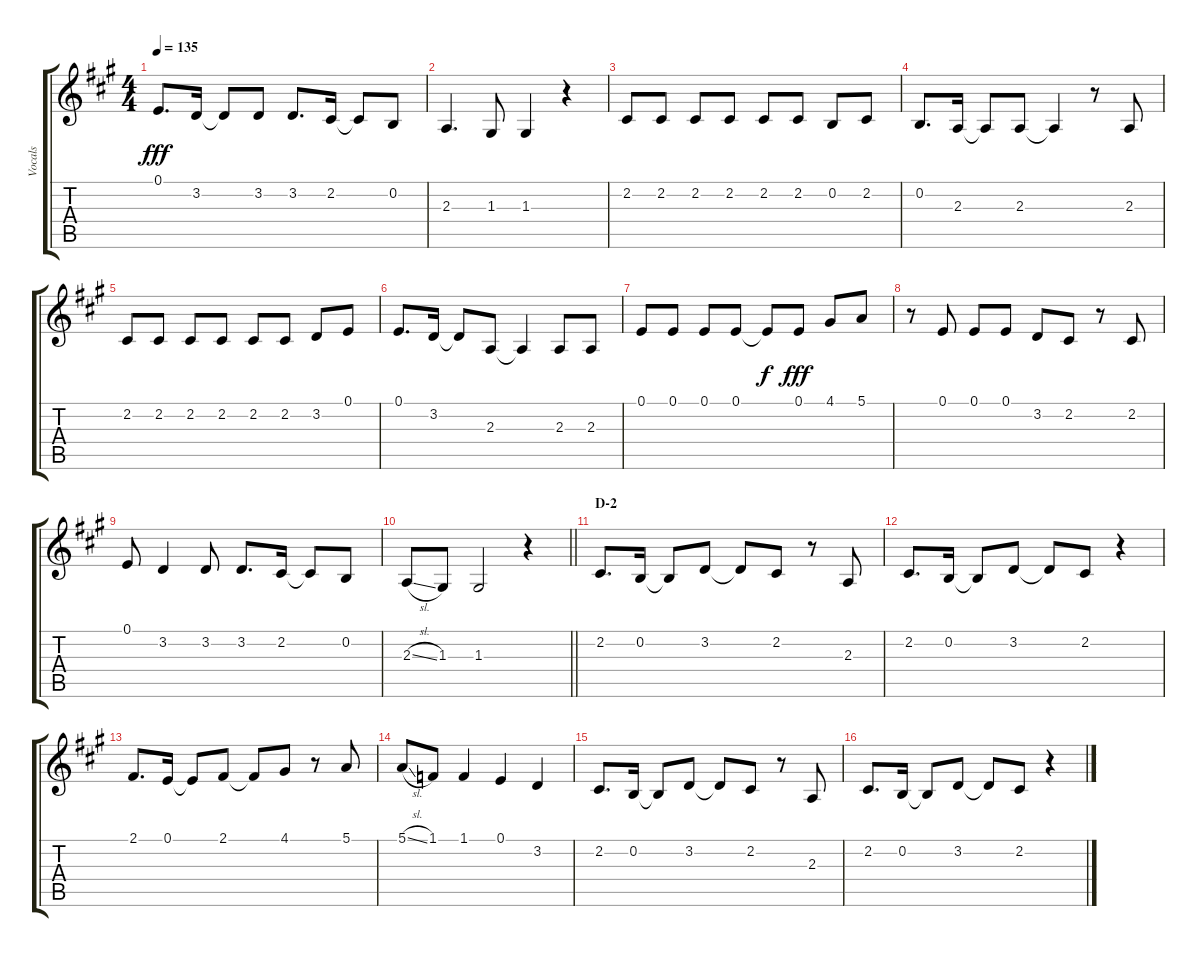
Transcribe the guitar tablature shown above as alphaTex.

\track ("Vocals" "Vocals") {instrument voiceoohs}
\staff {score tabs}
\tuning (E4 B3 G3 D3 A2 E2) {hide}
\ts (4 4)
\tempo 135
\clef g2
\ks a
0.1.8{d dy fff} 3.2.16 3.2{t}.8 3.2.8 3.2.8{d} 2.2.16 2.2{t}.8 0.2.8 |
2.3.4{d} 1.3.8 1.3.4 r.4 |
2.2.8 2.2.8 2.2.8 2.2.8 2.2.8 2.2.8 0.2.8 2.2.8 |
0.2.8{d} 2.3.16 2.3{t}.8 2.3.8 2.3{t}.4 r.8 2.3.8 |
2.2.8 2.2.8 2.2.8 2.2.8 2.2.8 2.2.8 3.2.8 0.1.8 |
0.1.8{d} 3.2.16 3.2{t}.8 2.3.8 2.3{t}.4 2.3.8 2.3.8 |
0.1.8 0.1.8 0.1.8 0.1.8 0.1{t}.8{dy f} 0.1.8{dy fff} 4.1.8 5.1.8 |
r.8 0.1.8 0.1.8 0.1.8 3.2.8 2.2.8 r.8 2.2.8 |
0.1.8 3.2.4 3.2.8 3.2.8{d} 2.2.16 2.2{t}.8 0.2.8 |
\barLineRight lightlight
2.3{sl}.8 1.3.8 1.3.2 r.4 |
\section ("" "D-2")
2.2.8{d} 0.2.16 0.2{t}.8 3.2.8 3.2{t}.8 2.2.8 r.8 2.3.8 |
2.2.8{d} 0.2.16 0.2{t}.8 3.2.8 3.2{t}.8 2.2.8 r.4 |
2.1.8{d} 0.1.16 0.1{t}.8 2.1.8 2.1{t}.8 4.1.8 r.8 5.1.8 |
5.1{sl}.8 1.1.8 1.1.4 0.1.4 3.2.4 |
2.2.8{d} 0.2.16 0.2{t}.8 3.2.8 3.2{t}.8 2.2.8 r.8 2.3.8 |
2.2.8{d} 0.2.16 0.2{t}.8 3.2.8 3.2{t}.8 2.2.8 r.4
